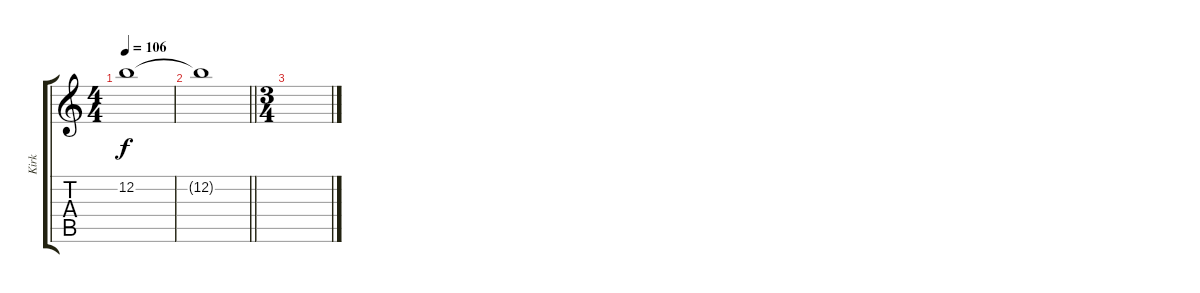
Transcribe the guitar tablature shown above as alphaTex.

\track ("Kirk" "Kirk") {instrument electricguitarjazz}
\staff {score tabs}
\tuning (E4 B3 G3 D3 A2 E2) {hide}
\ts (4 4)
\tempo 106
\clef g2
\ks c
12.2{t}.1{dy f} |
\barLineRight lightlight
12.2{t}.1 |
\ts (3 4)
